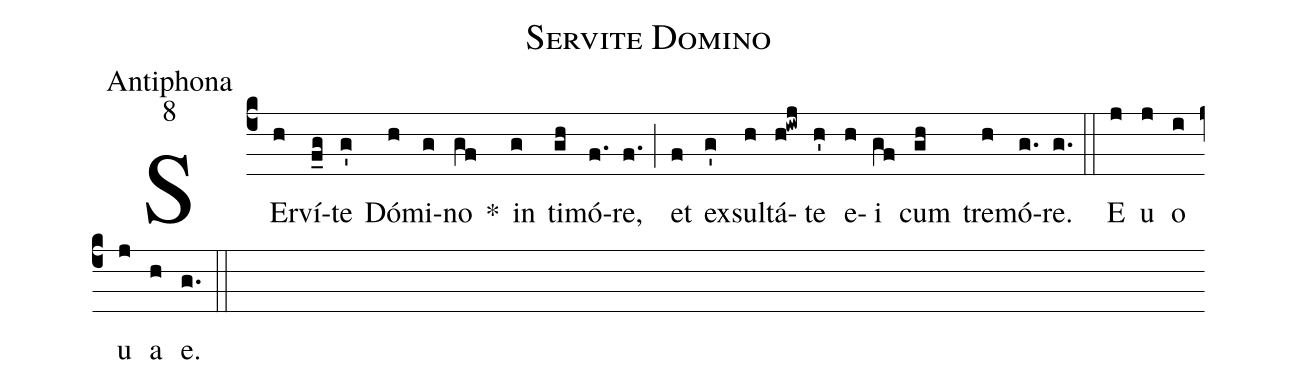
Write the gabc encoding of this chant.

name:Servite Domino;
office-part:Antiphona;
mode:8;
%%
(c4)SEr(h)ví(f_g)te(g') Dó(h)mi(g)no(gf) *() in(g) ti(gh)mó(f.)re,(f.) (;)et(f) ex(g')sul(h)tá(h!iwj)te(h') e(h)i(gf) cum(gh) tre(h)mó(g.)re.(g.) (::) E(j) u(j) o(i) u(j) a(h) e.(g.) (::)
